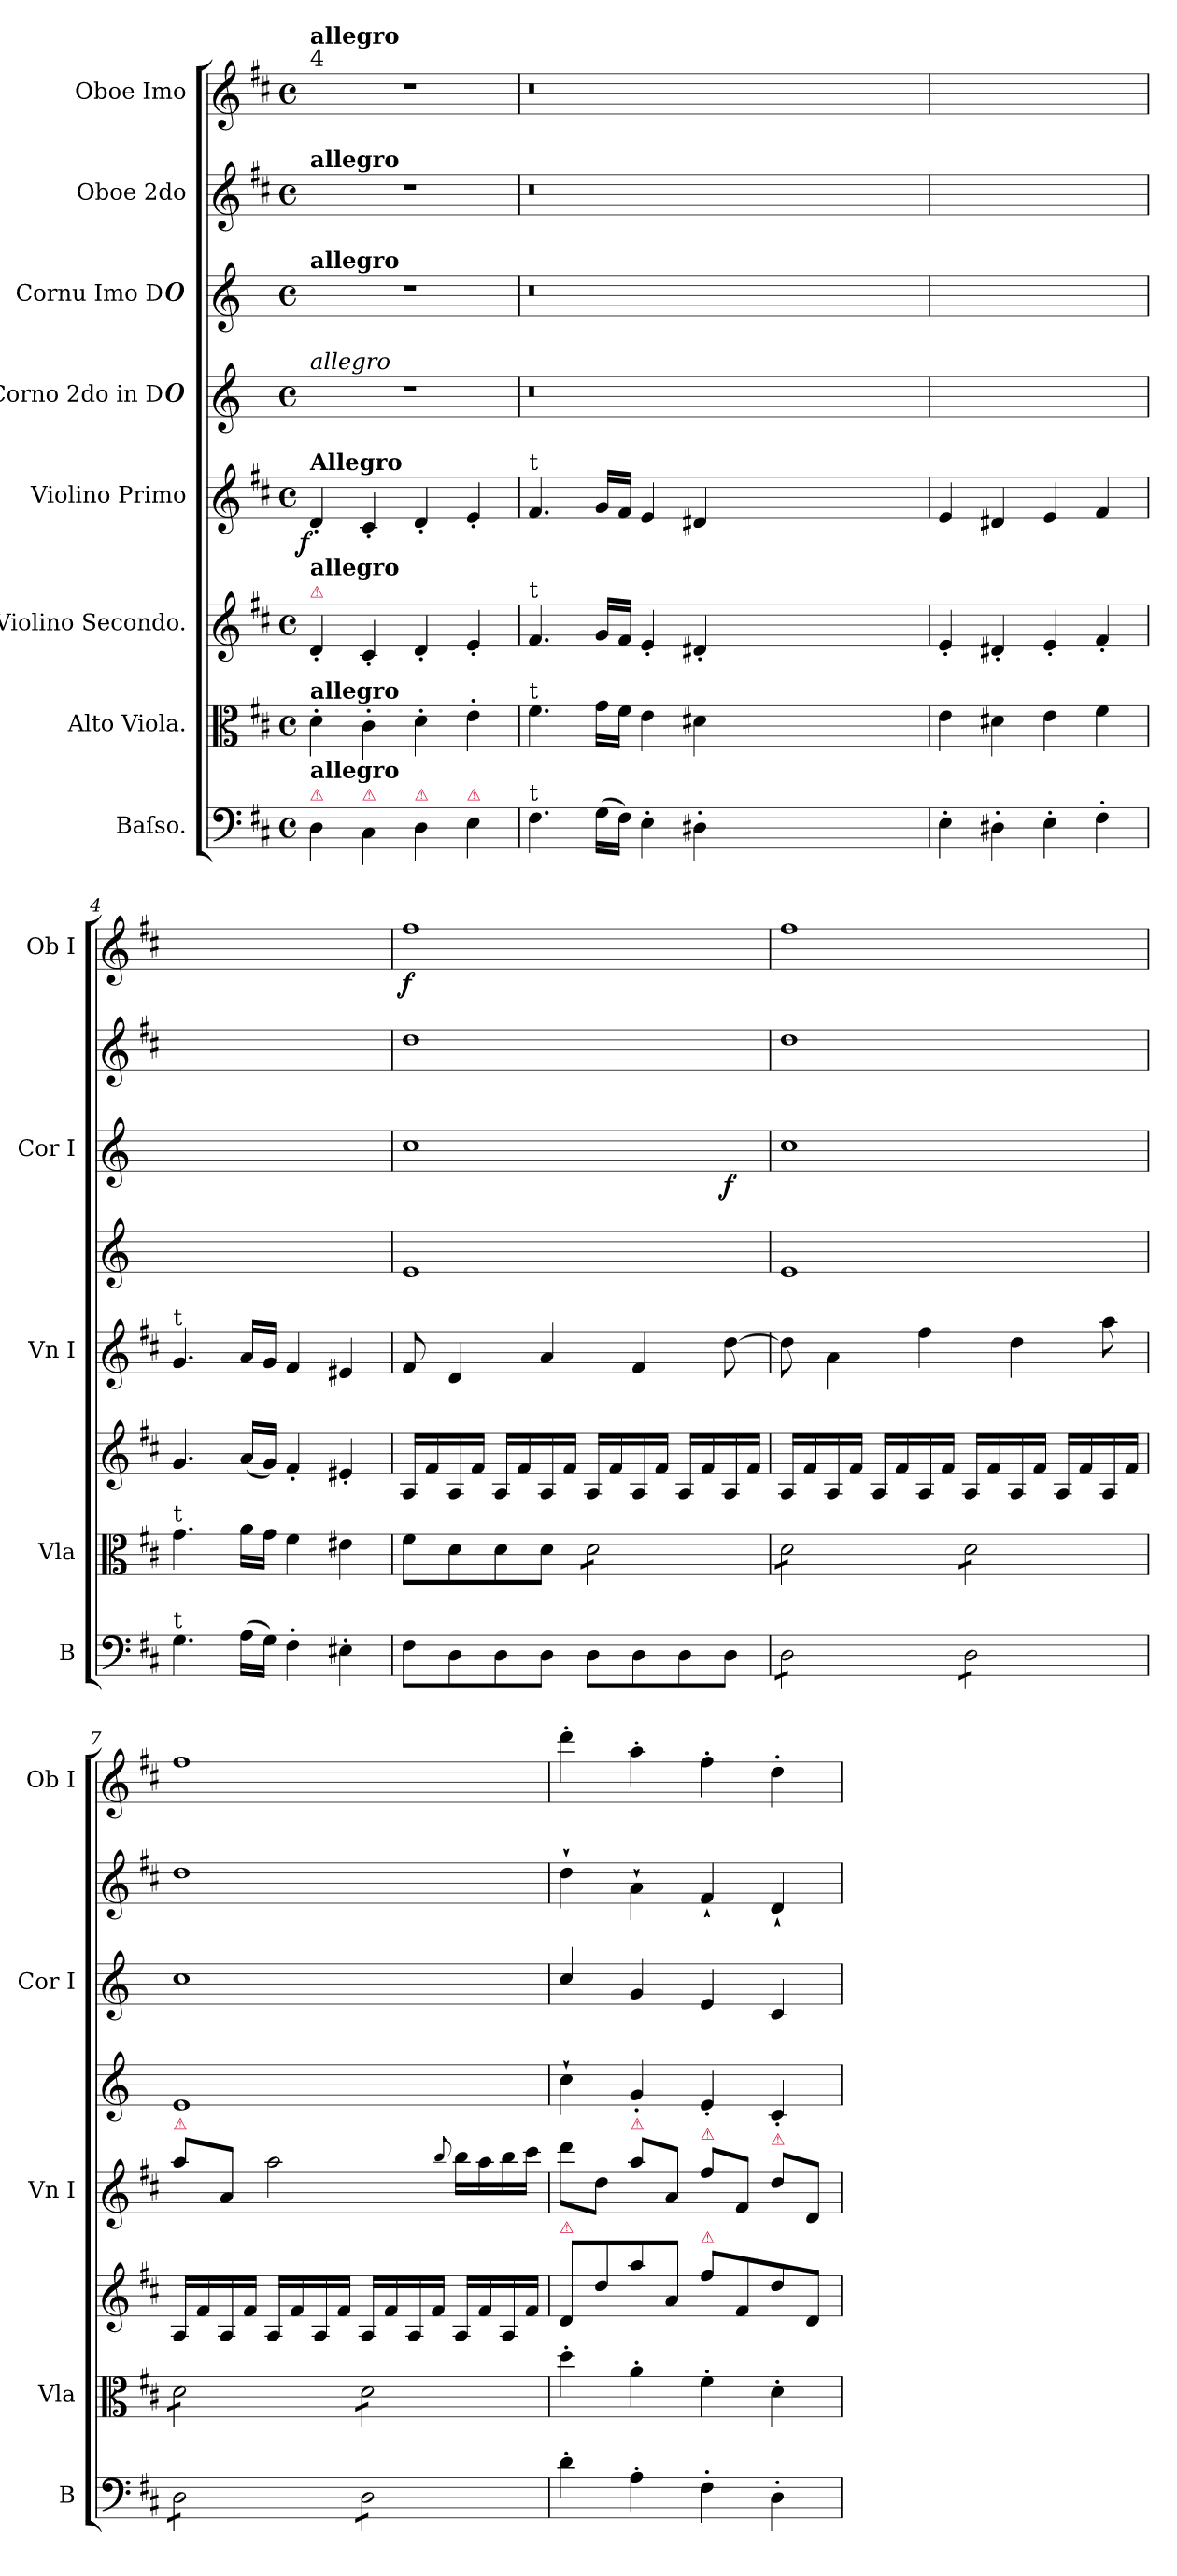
**kern	**kern	**dynam	**kern	**dynam	**kern	**dynam	**kern	**kern	**dynam	**kern	**kern	**dynam
*part8	*part7	*part7	*part6	*part6	*part5	*part5	*part4	*part3	*part3	*part2	*part1	*part1
*staff8	*staff7	*staff7	*staff6	*staff6	*staff5	*staff5	*staff4	*staff3	*staff3	*staff2	*staff1	*staff1
*I"Baſso.	*I"Alto Viola.	*	*I"Violino Secondo.	*	*I"Violino Primo	*	*I"Corno 2do in D#	*I"Cornu Imo D#	*	*I"Oboe 2do	*I"Oboe Imo	*
*I'B	*I'Vla	*	*	*	*I'Vn I	*	*	*I'Cor I	*	*	*I'Ob I	*
*clefF4	*clefC3	*	*clefG2	*	*clefG2	*	*clefG2	*clefG2	*	*clefG2	*clefG2	*
*	*	*	*	*	*	*	*ITrd-1c-2	*ITrd-1c-2	*	*	*	*
*k[f#c#]	*k[f#c#]	*	*k[f#c#]	*	*k[f#c#]	*	*k[f#c#]	*k[f#c#]	*	*k[f#c#]	*k[f#c#]	*
*D:	*D:	*	*D:	*	*D:	*	*	*	*	*D:	*D:	*
*M4/4	*M4/4	*	*M4/4	*	*M4/4	*	*M4/4	*M4/4	*	*M4/4	*M4/4	*
*met(c)	*met(c)	*	*met(c)	*	*met(c)	*	*met(c)	*met(c)	*	*met(c)	*met(c)	*
=1	=1	=1	=1	=1	=1	=1	=1	=1	=1	=1	=1	=1
!	!	!	!	!	!	!	!	!	!	!	!LO:TX:a:t=4	!
!	!	!	!	!	!	!	!	!	!	!	!LO:TX:a:B:t=allegro	!
!	!	!	!	!	!	!	!	!	!	!LO:TX:a:B:t=allegro	!	!
!	!	!	!	!	!	!	!	!LO:TX:a:B:t=allegro	!	!	!	!
!	!	!	!	!	!	!	!LO:TX:a:i:t=allegro	!	!	!	!	!
!	!	!	!	!	!LO:TX:a:B:t=Allegro	!	!	!	!	!	!	!
!	!	!	!LO:TX:a:color=crimson:t=⚠	!	!	!	!	!	!	!	!	!
!	!	!	!LO:TX:a:B:t=allegro	!	!	!	!	!	!	!	!	!
!	!LO:TX:a:B:t=allegro	!	!	!	!	!	!	!	!	!	!	!
!LO:TX:a:color=crimson:t=⚠	!	!	!	!	!	!	!	!	!	!	!	!
!LO:TX:a:B:t=allegro	!	!	!	!	!	!	!	!	!	!	!	!
!	!	!	!	!	!	!LO:DY:rj	!	!	!	!	!	!
4D\	4d'\	for.	4d'/	for	4d'/	f	1r	1r	.	1r	1r	.
!LO:TX:a:color=crimson:t=⚠	!	!	!	!	!	!	!	!	!	!	!	!
4C#\	4c#'\	.	4c#'/	.	4c#'/	.	.	.	.	.	.	.
!LO:TX:a:color=crimson:t=⚠	!	!	!	!	!	!	!	!	!	!	!	!
4D\	4d'\	.	4d'/	.	4d'/	.	.	.	.	.	.	.
!LO:TX:a:color=crimson:t=⚠	!	!	!	!	!	!	!	!	!	!	!	!
4E\	4e'\	.	4e'/	.	4e'/	.	.	.	.	.	.	.
=2	=2	=2	=2	=2	=2	=2	=2	=2	=2	=2	=2	=2
!	!	!	!	!	!LO:TX:a:t=t	!	!	!	!	!	!	!
!	!	!	!LO:TX:a:t=t	!	!	!	!	!	!	!	!	!
!	!LO:TX:a:t=t	!	!	!	!	!	!	!	!	!	!	!
!LO:TX:a:t=t	!	!	!	!	!	!	!	!	!	!	!	!
4.F#\	4.f#\	.	4.f#/	.	4.f#/	.	0.r	0.r	.	0.r	0.r	.
(16G\LL	16g\LL	.	16g/LL	.	16g/LL	.	.	.	.	.	.	.
16F#\JJ)	16f#\JJ	.	16f#/JJ	.	16f#/JJ	.	.	.	.	.	.	.
4E'\	4e\	.	4e'/	.	4e/	.	.	.	.	.	.	.
4D#X'\	4d#X\	.	4d#X'/	.	4d#X/	.	.	.	.	.	.	.
0ryy	0ryy	.	0ryy	.	0ryy	.	.	.	.	.	.	.
=3	=3	=3	=3	=3	=3	=3	=3	=3	=3	=3	=3	=3
4E'\	4e\	.	4e'/	.	4e/	.	1ryy	1ryy	.	1ryy	1ryy	.
4D#X'\	4d#X\	.	4d#X'/	.	4d#X/	.	.	.	.	.	.	.
4E'\	4e\	.	4e'/	.	4e/	.	.	.	.	.	.	.
4F#'\	4f#\	.	4f#'/	.	4f#/	.	.	.	.	.	.	.
=4	=4	=4	=4	=4	=4	=4	=4	=4	=4	=4	=4	=4
!	!	!	!	!	!LO:TX:a:t=t	!	!	!	!	!	!	!
!	!LO:TX:a:t=t	!	!	!	!	!	!	!	!	!	!	!
!LO:TX:a:t=t	!	!	!	!	!	!	!	!	!	!	!	!
4.G\	4.g\	.	4.g/	.	4.g/	.	1ryy	1ryy	.	1ryy	1ryy	.
(16A\LL	16a\LL	.	(16a/LL	.	16a/LL	.	.	.	.	.	.	.
16G\JJ)	16g\JJ	.	16g/JJ)	.	16g/JJ	.	.	.	.	.	.	.
4F#'\	4f#\	.	4f#'/	.	4f#/	.	.	.	.	.	.	.
4E#X'\	4e#X\	.	4e#X'/	.	4e#X/	.	.	.	.	.	.	.
=5	=5	=5	=5	=5	=5	=5	=5	=5	=5	=5	=5	=5
*	*	*	*	*	*	*	*	*^	*	*	*	*
8F#\L	8f#\L	.	16A/LL	.	8f#/	.	1f#	1dd	2..ryy	.	1dd	1ff#	f
.	.	.	16f#/	.	.	.	.	.	.	.	.	.	.
8D\	8d\	.	16A/	.	4d/	.	.	.	.	.	.	.	.
.	.	.	16f#/JJ	.	.	.	.	.	.	.	.	.	.
8D\	8d\	.	16A/LL	.	.	.	.	.	.	.	.	.	.
.	.	.	16f#/	.	.	.	.	.	.	.	.	.	.
8D\J	8d\J	.	16A/	.	4a/	.	.	.	.	.	.	.	.
.	.	.	16f#/JJ	.	.	.	.	.	.	.	.	.	.
*	*tremolo	*	*	*	*	*	*	*	*	*	*	*	*
8D\L	8d\L	.	16A/LL	.	.	.	.	.	.	.	.	.	.
.	.	.	16f#/	.	.	.	.	.	.	.	.	.	.
8D\	8d\	.	16A/	.	4f#/	.	.	.	.	.	.	.	.
.	.	.	16f#/JJ	.	.	.	.	.	.	.	.	.	.
8D\	8d\	.	16A/LL	.	.	.	.	.	.	.	.	.	.
.	.	.	16f#/	.	.	.	.	.	.	.	.	.	.
8D\J	8d\J	.	16A/	.	[8dd\	.	.	.	8ryy	f	.	.	.
.	.	.	16f#/JJ	.	.	.	.	.	.	.	.	.	.
*	*	*	*	*	*	*	*	*v	*v	*	*	*	*
=6	=6	=6	=6	=6	=6	=6	=6	=6	=6	=6	=6	=6
*tremolo	*	*	*	*	*	*	*	*	*	*	*	*
8D\L	8d\L	.	16A/LL	.	8dd\]	.	1f#	1dd	.	1dd	1ff#	.
.	.	.	16f#/	.	.	.	.	.	.	.	.	.
8D\	8d\	.	16A/	.	4a\	.	.	.	.	.	.	.
.	.	.	16f#/JJ	.	.	.	.	.	.	.	.	.
8D\	8d\	.	16A/LL	.	.	.	.	.	.	.	.	.
.	.	.	16f#/	.	.	.	.	.	.	.	.	.
8D\J	8d\J	.	16A/	.	4ff#\	.	.	.	.	.	.	.
.	.	.	16f#/JJ	.	.	.	.	.	.	.	.	.
8D\L	8d\L	.	16A/LL	.	.	.	.	.	.	.	.	.
.	.	.	16f#/	.	.	.	.	.	.	.	.	.
8D\	8d\	.	16A/	.	4dd\	.	.	.	.	.	.	.
.	.	.	16f#/JJ	.	.	.	.	.	.	.	.	.
8D\	8d\	.	16A/LL	.	.	.	.	.	.	.	.	.
.	.	.	16f#/	.	.	.	.	.	.	.	.	.
8D\J	8d\J	.	16A/	.	8aa\	.	.	.	.	.	.	.
.	.	.	16f#/JJ	.	.	.	.	.	.	.	.	.
=7	=7	=7	=7	=7	=7	=7	=7	=7	=7	=7	=7	=7
!	!	!	!	!	!LO:TX:a:color=crimson:t=⚠	!	!	!	!	!	!	!
8D\L	8d\L	.	16A/LL	.	8aa\L	.	1f#	1dd	.	1dd	1ff#	.
.	.	.	16f#/	.	.	.	.	.	.	.	.	.
8D\	8d\	.	16A/	.	8a/J	.	.	.	.	.	.	.
.	.	.	16f#/JJ	.	.	.	.	.	.	.	.	.
8D\	8d\	.	16A/LL	.	2aa\	.	.	.	.	.	.	.
.	.	.	16f#/	.	.	.	.	.	.	.	.	.
8D\J	8d\J	.	16A/	.	.	.	.	.	.	.	.	.
.	.	.	16f#/JJ	.	.	.	.	.	.	.	.	.
8D\L	8d\L	.	16A/LL	.	.	.	.	.	.	.	.	.
.	.	.	16f#/	.	.	.	.	.	.	.	.	.
8D\	8d\	.	16A/	.	.	.	.	.	.	.	.	.
.	.	.	16f#/JJ	.	.	.	.	.	.	.	.	.
.	.	.	.	.	8qqbb/	.	.	.	.	.	.	.
8D\	8d\	.	16A/LL	.	16bb\LL	.	.	.	.	.	.	.
.	.	.	16f#/	.	16aa\	.	.	.	.	.	.	.
8D\J	8d\J	.	16A/	.	16bb\	.	.	.	.	.	.	.
*	*Xtremolo	*	*	*	*	*	*	*	*	*	*	*
*Xtremolo	*	*	*	*	*	*	*	*	*	*	*	*
.	.	.	16f#/JJ	.	16ccc#\JJ	.	.	.	.	.	.	.
=8	=8	=8	=8	=8	=8	=8	=8	=8	=8	=8	=8	=8
!	!	!	!LO:TX:a:color=crimson:t=⚠	!	!	!	!	!	!	!	!	!
4d'\	4dd'\	.	8d/L	.	8ddd\L	.	4dd`\	4dd/	.	4dd`\	4ddd'\	.
.	.	.	8dd\	.	8dd\J	.	.	.	.	.	.	.
!	!	!	!	!	!LO:TX:a:color=crimson:t=⚠	!	!	!	!	!	!	!
4A'\	4a'\	.	8aa\	.	8aa\L	.	4a'/	4a/	.	4a`\	4aa'\	.
.	.	.	8a/J	.	8a/J	.	.	.	.	.	.	.
!	!	!	!	!	!LO:TX:a:color=crimson:t=⚠	!	!	!	!	!	!	!
!	!	!	!LO:TX:a:color=crimson:t=⚠	!	!	!	!	!	!	!	!	!
4F#'\	4f#'\	.	8ff#\L	.	8ff#\L	.	4f#'/	4f#/	.	4f#`/	4ff#'\	.
.	.	.	8f#/	.	8f#/J	.	.	.	.	.	.	.
!	!	!	!	!	!LO:TX:a:color=crimson:t=⚠	!	!	!	!	!	!	!
4D'\	4d'\	.	8dd\	.	8dd\L	.	4d'/	4d/	.	4d`/	4dd'\	.
.	.	.	8d/J	.	8d/J	.	.	.	.	.	.	.
=	=	=	=	=	=	=	=	=	=	=	=	=
*-	*-	*-	*-	*-	*-	*-	*-	*-	*-	*-	*-	*-
